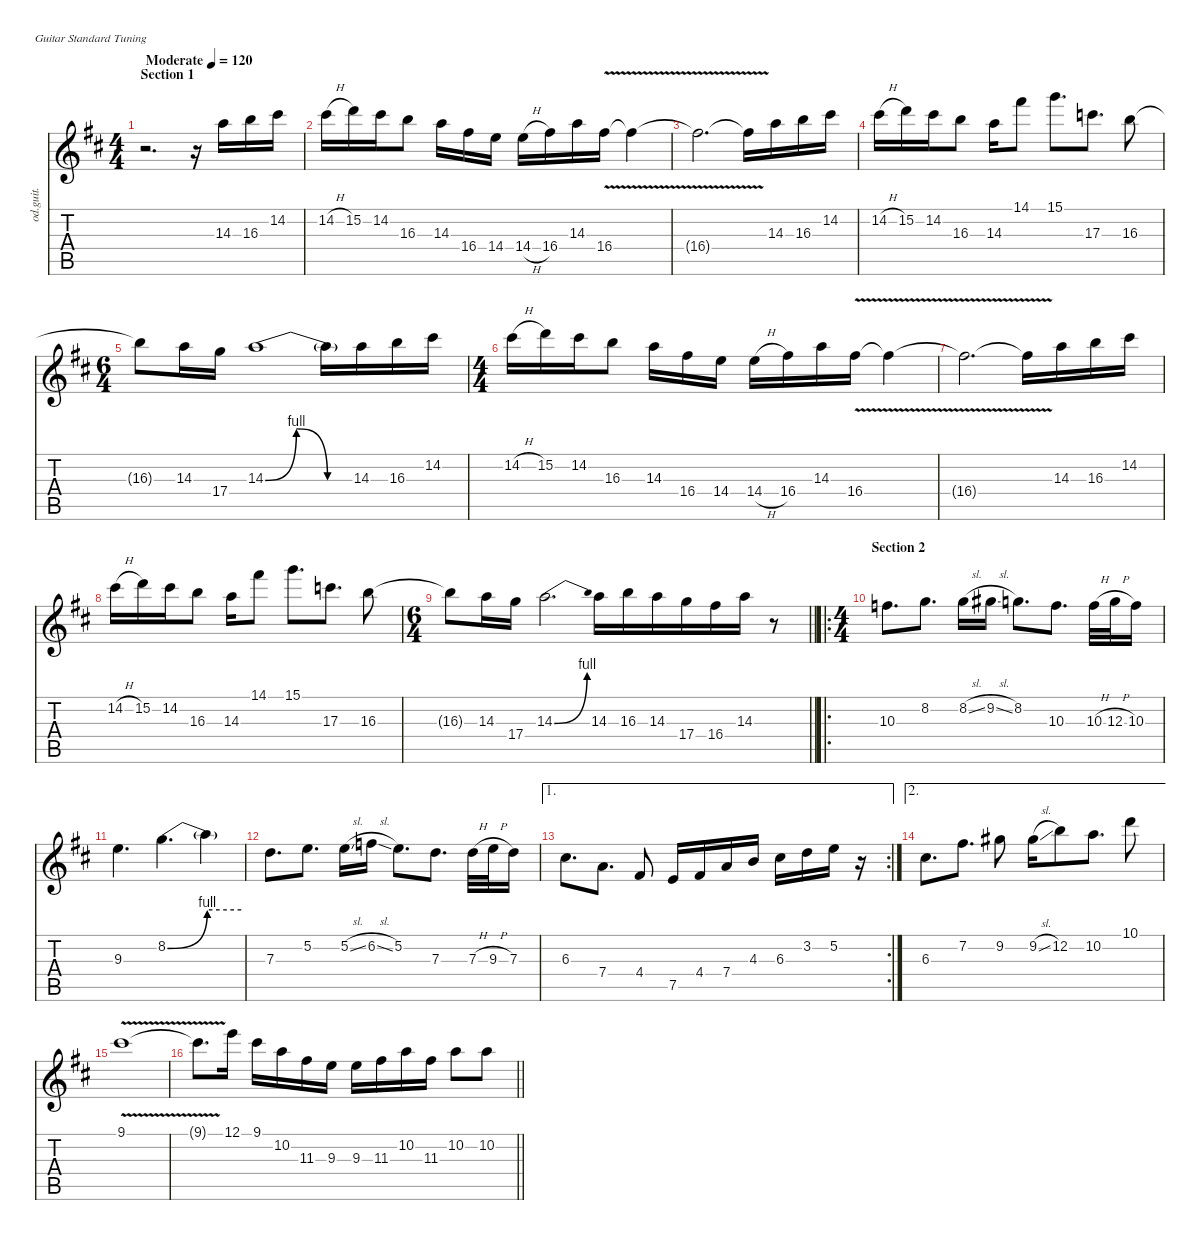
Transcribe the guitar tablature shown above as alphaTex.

\defaultSystemsLayout 4
\hideDynamics
\bracketExtendMode nobrackets
\otherSystemsTrackNameOrientation horizontal
\track ("Guitar" "od.guit.") {instrument overdrivenguitar}
\staff {score tabs}
\tuning (E4 B3 G3 D3 A2 E2)
\ts (4 4)
\beaming (8 2 2 2 2)
\section ("" "Section 1")
\tempo (120 "Moderate")
\clef g2
\ks d
r.2{d dy f instrument overdrivenguitar beam Down} r.16{beam Down} 14.3{acc forcenatural}.16{beam Down} 16.3{acc forcenatural}.16{beam Down} 14.2{acc #}.16{beam Down} |
14.2{h acc #}.16{beam Down} 15.2{acc forcenatural}.16{beam Down} 14.2{acc #}.16{beam Down} 16.3{acc forcenatural}.8{beam Down} 14.3{acc forcenatural}.16{beam Down} 16.4{acc #}.16{beam Down} 14.4{acc forcenatural}.16{beam Down} 14.4{h acc forcenatural}.16{beam Down} 16.4{acc #}.16{beam Down} 14.3{acc forcenatural}.16{beam Down} 16.4{v acc #}.16{beam Down} 16.4{v t acc #}.4{beam Down} |
16.4{v t acc #}.2{d beam Down} 16.4{v t acc #}.16{beam Down} 14.3{acc forcenatural}.16{beam Down} 16.3{acc forcenatural}.16{beam Down} 14.2{acc #}.16{beam Down} |
14.2{h acc #}.16{beam Down} 15.2{acc forcenatural}.16{beam Down} 14.2{acc #}.16{beam Down} 16.3{acc forcenatural}.8{beam Down} 14.3{acc forcenatural}.16{beam Down} 14.1{acc #}.8{beam Down} 15.1{acc forcenatural}.8{d beam Down} 17.3{acc forcenatural}.8{d beam Down} 16.3{acc forcenatural}.8{beam Down} |
\ts (6 4)
\beaming (8 6 6)
16.3{t acc forcenatural}.8{beam Down} 14.3{acc forcenatural}.16{beam Down} 17.4{acc forcenatural}.16{beam Down} 14.3{be (bendrelease 0 0 30 4 30 4 60 0) acc forcenatural}.1{beam Down} 14.3{be (hold 0 0 60 0) t acc forcenatural}.16{beam Down} 14.3{acc forcenatural}.16{beam Down} 16.3{acc forcenatural}.16{beam Down} 14.2{acc #}.16{beam Down} |
\ts (4 4)
\beaming (8 2 2 2 2)
14.2{h acc #}.16{beam Down} 15.2{acc forcenatural}.16{beam Down} 14.2{acc #}.16{beam Down} 16.3{acc forcenatural}.8{beam Down} 14.3{acc forcenatural}.16{beam Down} 16.4{acc #}.16{beam Down} 14.4{acc forcenatural}.16{beam Down} 14.4{h acc forcenatural}.16{beam Down} 16.4{acc #}.16{beam Down} 14.3{acc forcenatural}.16{beam Down} 16.4{v acc #}.16{beam Down} 16.4{v t acc #}.4{beam Down} |
16.4{v t acc #}.2{d beam Down} 16.4{v t acc #}.16{beam Down} 14.3{acc forcenatural}.16{beam Down} 16.3{acc forcenatural}.16{beam Down} 14.2{acc #}.16{beam Down} |
14.2{h acc #}.16{beam Down} 15.2{acc forcenatural}.16{beam Down} 14.2{acc #}.16{beam Down} 16.3{acc forcenatural}.8{beam Down} 14.3{acc forcenatural}.16{beam Down} 14.1{acc #}.8{beam Down} 15.1{acc forcenatural}.8{d beam Down} 17.3{acc forcenatural}.8{d beam Down} 16.3{acc forcenatural}.8{beam Down} |
\ts (6 4)
\beaming (8 2 2 2 6)
\barLineRight lightlight
16.3{t acc forcenatural}.8{beam Down} 14.3{acc forcenatural}.16{beam Down} 17.4{acc forcenatural}.16{beam Down} 14.3{be (bend 0 0 6 4) acc forcenatural}.2{d beam Down} 14.3{acc forcenatural}.16{beam Down} 16.3{acc forcenatural}.16{beam Down} 14.3{acc forcenatural}.16{beam Down} 17.4{acc forcenatural}.16{beam Down} 16.4{acc #}.16{beam Down} 14.3{acc forcenatural}.16{beam Down} r.8{beam Down} |
\ro
\ts (4 4)
\beaming (8 2 2 2 2)
\section ("" "Section 2")
10.3{acc forcenatural}.8{d beam Down} 8.2{acc forcenatural}.8{d beam Down} 8.2{sl acc forcenatural}.16{beam Down} 9.2{sl acc #}.16{beam Down} 8.2{acc forcenatural}.8{d beam Down} 10.3{acc forcenatural}.8{d beam Down} 10.3{h acc forcenatural}.32{beam Down} 12.3{h acc forcenatural}.32{beam Down} 10.3{acc forcenatural}.16{beam Down} |
9.3{acc forcenatural}.4{d beam Down} 8.2{be (bend 0 0 60 4) acc forcenatural}.4{d beam Down} 8.2{be (hold 0 4 60 4) t}.4{beam Down} |
7.3{acc forcenatural}.8{d beam Down} 5.2{acc forcenatural}.8{d beam Down} 5.2{sl acc forcenatural}.16{beam Down} 6.2{sl acc forcenatural}.16{beam Down} 5.2{acc forcenatural}.8{d beam Down} 7.3{acc forcenatural}.8{d beam Down} 7.3{h acc forcenatural}.32{beam Down} 9.3{h acc forcenatural}.32{beam Down} 7.3{acc forcenatural}.16{beam Down} |
\ae 1
\rc 2
6.3{acc #}.8{d beam Down} 7.4{acc forcenatural}.8{d beam Down} 4.4{acc #}.8{beam Up} 7.5{acc forcenatural}.16{beam Up} 4.4{acc #}.16{beam Up} 7.4{acc forcenatural}.16{beam Up} 4.3{acc forcenatural}.16{beam Up} 6.3{acc #}.16{beam Down} 3.2{acc forcenatural}.16{beam Down} 5.2{acc forcenatural}.16{beam Down} r.16{beam Down} |
\ae 2
6.3{acc #}.8{d beam Down} 7.2{acc #}.8{d beam Down} 9.2{acc #}.8{beam Down} 9.2{sl acc #}.16{beam Down} 12.2{acc forcenatural}.8{beam Down} 10.2{acc forcenatural}.8{d beam Down} 10.1{acc forcenatural}.8{beam Down} |
9.1{v acc #}.1{beam Down} |
\barLineRight lightlight
9.1{v t acc #}.8{d beam Down} 12.1{acc forcenatural}.16{beam Down} 9.1{acc #}.16{beam Down} 10.2{acc forcenatural}.16{beam Down} 11.3{acc #}.16{beam Down} 9.3{acc forcenatural}.16{beam Down} 9.3{acc forcenatural}.16{beam Down} 11.3{acc #}.16{beam Down} 10.2{acc forcenatural}.16{beam Down} 11.3{acc #}.16{beam Down} 10.2{acc forcenatural}.8{beam Down} 10.2{acc forcenatural}.8{beam Down}
